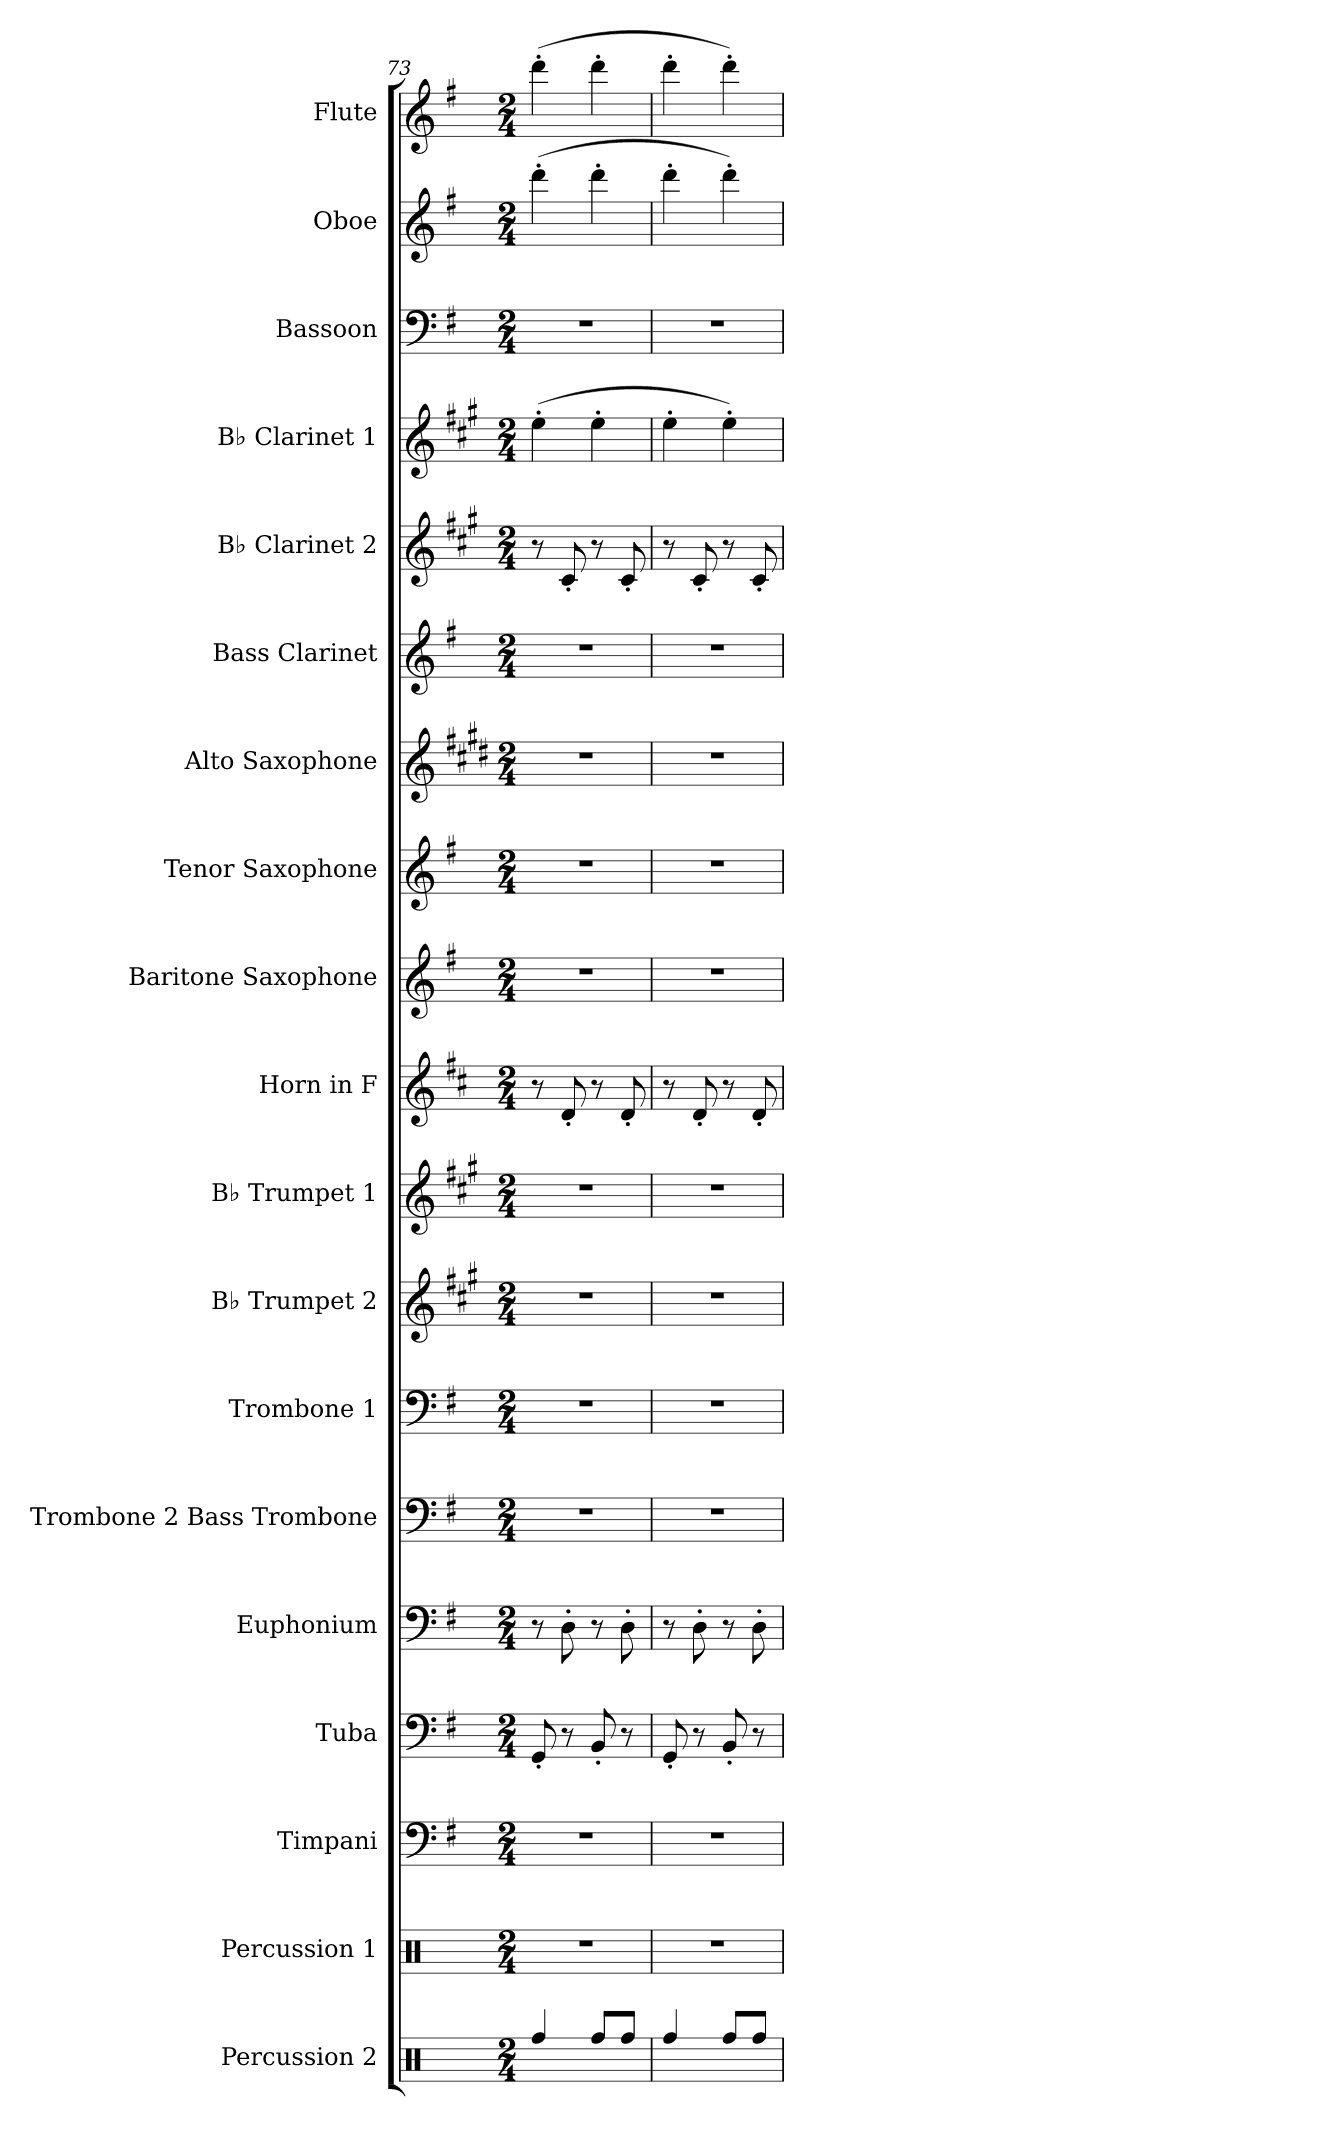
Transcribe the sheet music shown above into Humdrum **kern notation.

**kern	**kern	**kern	**kern	**kern	**kern	**kern	**kern	**kern	**kern	**kern	**kern	**kern	**kern	**kern	**kern	**kern	**kern	**kern
*part19	*part18	*part17	*part16	*part15	*part14	*part13	*part12	*part11	*part10	*part9	*part8	*part7	*part6	*part5	*part4	*part3	*part2	*part1
*staff19	*staff18	*staff17	*staff16	*staff15	*staff14	*staff13	*staff12	*staff11	*staff10	*staff9	*staff8	*staff7	*staff6	*staff5	*staff4	*staff3	*staff2	*staff1
*I"Percussion 2	*I"Percussion 1	*I"Timpani	*I"Tuba	*I"Euphonium	*I"Trombone 2 Bass Trombone	*I"Trombone 1	*I"B♭ Trumpet 2	*I"B♭ Trumpet 1	*I"Horn in F	*I"Baritone Saxophone	*I"Tenor Saxophone	*I"Alto Saxophone	*I"Bass Clarinet	*I"B♭ Clarinet 2	*I"B♭ Clarinet 1	*I"Bassoon	*I"Oboe	*I"Flute
*I'Perc. 2	*I'Perc. 1	*I'Timp.	*I'Tba.	*I'Euph.	*I'Tbn. 2 B. Tbn.	*I'Tbn. 1	*I'B♭ Tpt. 2	*I'B♭ Tpt. 1	*	*I'Bar. Sax.	*I'T. Sax.	*I'A. Sax.	*I'B. Cl.	*I'B♭ Cl. 2	*I'B♭ Cl. 1	*I'Bsn.	*I'Ob.	*I'Fl.
!!LO:PB:g=z
*clefX	*clefX	*clefF4	*clefF4	*clefF4	*clefF4	*clefF4	*clefG2	*clefG2	*clefG2	*clefG2	*clefG2	*clefG2	*clefG2	*clefG2	*clefG2	*clefF4	*clefG2	*clefG2
*	*	*	*	*	*	*	*ITrd1c2	*ITrd1c2	*ITrd4c7	*ITrd12c21	*ITrd8c14	*ITrd5c9	*ITrd8c14	*ITrd1c2	*ITrd1c2	*	*	*
*k[]	*k[]	*k[f#]	*k[f#]	*k[f#]	*k[f#]	*k[f#]	*k[f#]	*k[f#]	*k[f#]	*k[f#]	*k[f#]	*k[f#]	*k[f#]	*k[f#]	*k[f#]	*k[f#]	*k[f#]	*k[f#]
*M2/4	*M2/4	*M2/4	*M2/4	*M2/4	*M2/4	*M2/4	*M2/4	*M2/4	*M2/4	*M2/4	*M2/4	*M2/4	*M2/4	*M2/4	*M2/4	*M2/4	*M2/4	*M2/4
=73	=73	=73	=73	=73	=73	=73	=73	=73	=73	=73	=73	=73	=73	=73	=73	=73	=73	=73
4Rff/	2r	2r	8GG'/	8r	2r	2r	2r	2r	8r	2r	2r	2r	2r	8r	(>4dd'\	2r	(>4ddd'\	(>4ddd'\
.	.	.	8r	8D'\	.	.	.	.	8G'/	.	.	.	.	8B'/	.	.	.	.
8Rff/L	.	.	8BB'/	8r	.	.	.	.	8r	.	.	.	.	8r	4dd'\	.	4ddd'\	4ddd'\
8Rff/J	.	.	8r	8D'\	.	.	.	.	8G'/	.	.	.	.	8B'/	.	.	.	.
=74	=74	=74	=74	=74	=74	=74	=74	=74	=74	=74	=74	=74	=74	=74	=74	=74	=74	=74
4Rff/	2r	2r	8GG'/	8r	2r	2r	2r	2r	8r	2r	2r	2r	2r	8r	4dd'\	2r	4ddd'\	4ddd'\
.	.	.	8r	8D'\	.	.	.	.	8G'/	.	.	.	.	8B'/	.	.	.	.
8Rff/L	.	.	8BB'/	8r	.	.	.	.	8r	.	.	.	.	8r	4dd'\)	.	4ddd'\)	4ddd'\)
8Rff/J	.	.	8r	8D'\	.	.	.	.	8G'/	.	.	.	.	8B'/	.	.	.	.
=	=	=	=	=	=	=	=	=	=	=	=	=	=	=	=	=	=	=
*-	*-	*-	*-	*-	*-	*-	*-	*-	*-	*-	*-	*-	*-	*-	*-	*-	*-	*-
